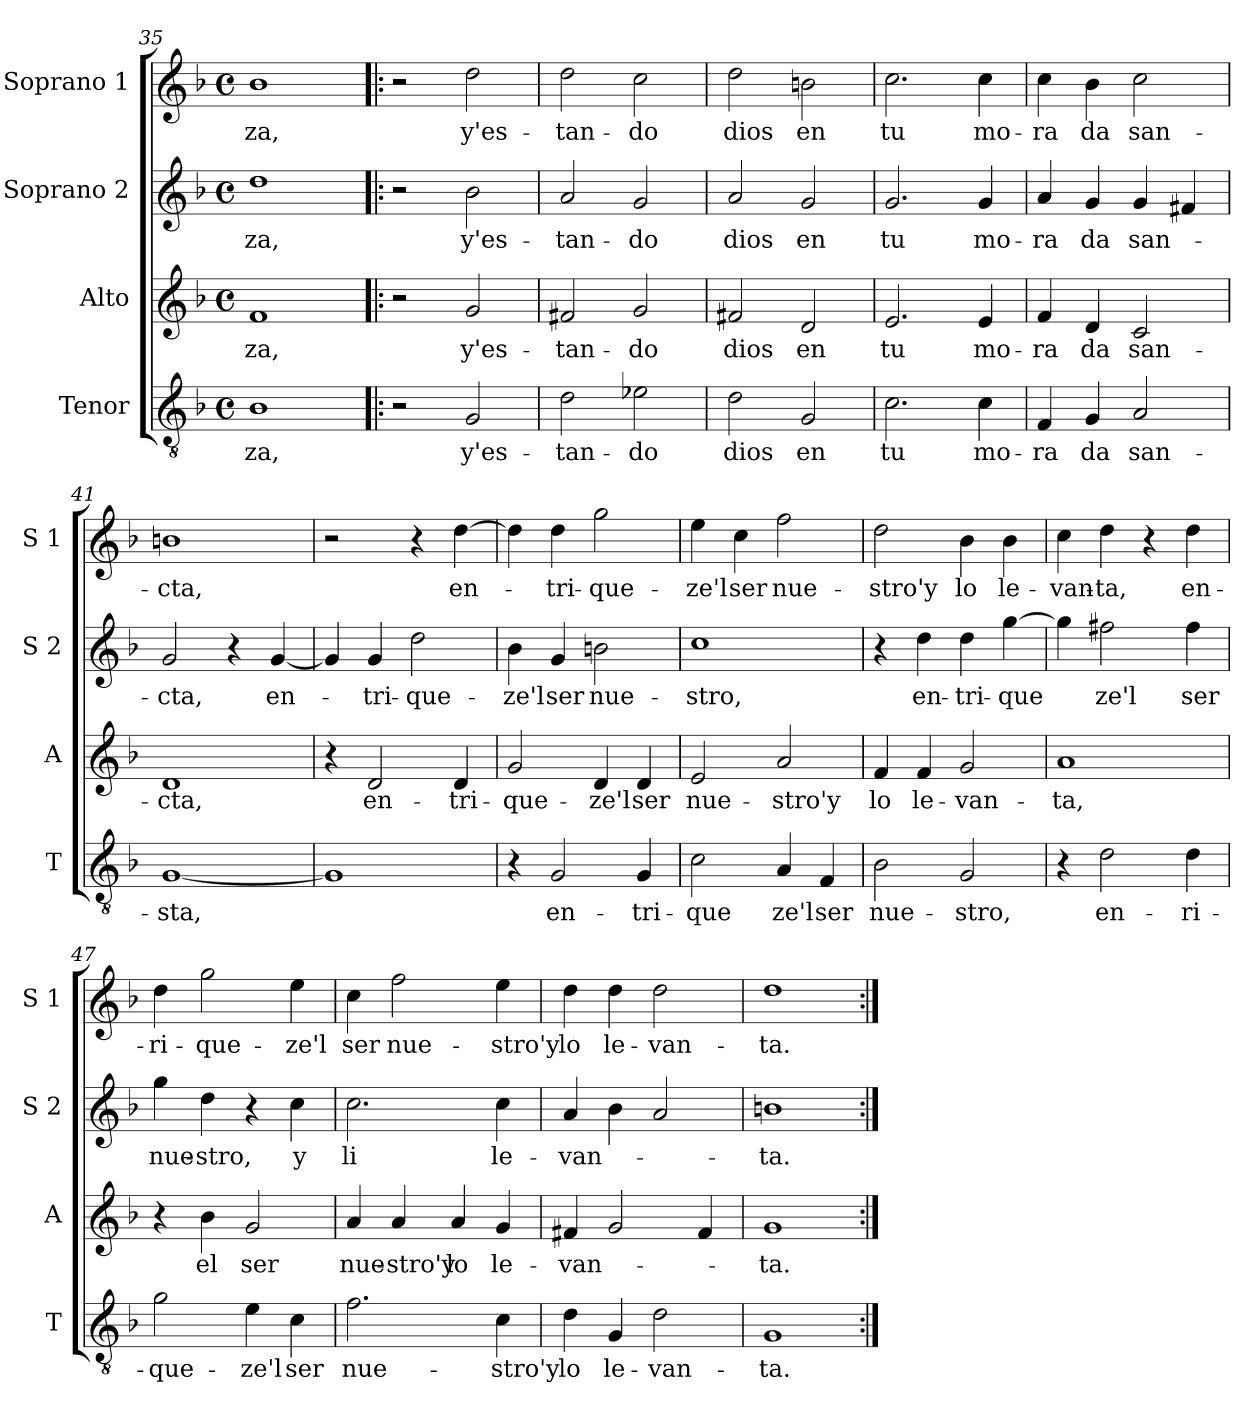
**kern	**text	**kern	**text	**kern	**text	**kern	**text
*part4	*part4	*part3	*part3	*part2	*part2	*part1	*part1
*staff4	*staff4	*staff3	*staff3	*staff2	*staff2	*staff1	*staff1
*I"Tenor	*	*I"Alto	*	*I"Soprano 2	*	*I"Soprano 1	*
*I'T	*	*I'A	*	*I'S 2	*	*I'S 1	*
!!LO:PB:g=z
*clefGv2	*	*clefG2	*	*clefG2	*	*clefG2	*
*k[b-]	*	*k[b-]	*	*k[b-]	*	*k[b-]	*
*F:	*	*F:	*	*F:	*	*F:	*
*M4/4	*	*M4/4	*	*M4/4	*	*M4/4	*
*met(c)	*	*met(c)	*	*met(c)	*	*met(c)	*
=35	=35	=35	=35	=35	=35	=35	=35
!	!LO:LY:b	!	!LO:LY:b	!	!LO:LY:b	!	!LO:LY:b
1B-	-za,	1f	-za,	1dd	-za,	1b-	-za,
=36!|:	=36!|:	=36!|:	=36!|:	=36!|:	=36!|:	=36!|:	=36!|:
2r	.	2r	.	2r	.	2r	.
!	!LO:LY:b	!	!LO:LY:b	!	!LO:LY:b	!	!LO:LY:b
2G/	y'es-	2g/	y'es-	2b-\	y'es-	2dd\	y'es-
=37	=37	=37	=37	=37	=37	=37	=37
!	!LO:LY:b	!	!LO:LY:b	!	!LO:LY:b	!	!LO:LY:b
2d\	-tan-	2f#X/	-tan-	2a/	-tan-	2dd\	-tan-
!	!LO:LY:b	!	!LO:LY:b	!	!LO:LY:b	!	!LO:LY:b
2e-X\	-do	2g/	-do	2g/	-do	2cc\	-do
=38	=38	=38	=38	=38	=38	=38	=38
!	!LO:LY:b	!	!LO:LY:b	!	!LO:LY:b	!	!LO:LY:b
2d\	dios	2f#X/	dios	2a/	dios	2dd\	dios
!	!LO:LY:b	!	!LO:LY:b	!	!LO:LY:b	!	!LO:LY:b
2G/	en	2d/	en	2g/	en	2bn\	en
=39	=39	=39	=39	=39	=39	=39	=39
!	!LO:LY:b	!	!LO:LY:b	!	!LO:LY:b	!	!LO:LY:b
2.c\	tu	2.e/	tu	2.g/	tu	2.cc\	tu
!	!LO:LY:b	!	!LO:LY:b	!	!LO:LY:b	!	!LO:LY:b
4c\	mo-	4e/	mo-	4g/	mo-	4cc\	mo-
=40	=40	=40	=40	=40	=40	=40	=40
!	!LO:LY:b	!	!LO:LY:b	!	!LO:LY:b	!	!LO:LY:b
4F/	-ra	4f/	-ra	4a/	-ra	4cc\	-ra
!	!LO:LY:b	!	!LO:LY:b	!	!LO:LY:b	!	!LO:LY:b
4G/	da	4d/	da	4g/	da	4b-\	da
!	!LO:LY:b	!	!LO:LY:b	!	!LO:LY:b	!	!LO:LY:b
2A/	san-	2c/	san-	4g/	san-	2cc\	san-
.	.	.	.	4f#X/	.	.	.
!!LO:LB:g=z
=41	=41	=41	=41	=41	=41	=41	=41
!	!LO:LY:b	!	!LO:LY:b	!	!LO:LY:b	!	!LO:LY:b
[1G	-sta,	1d	-cta,	2g/	-cta,	1bn	-cta,
.	.	.	.	4r	.	.	.
!	!	!	!	!	!LO:LY:b	!	!
.	.	.	.	[4g/	en-	.	.
=42	=42	=42	=42	=42	=42	=42	=42
1G]	.	4r	.	4g/]	.	2r	.
!	!	!	!LO:LY:b	!	!LO:LY:b	!	!
.	.	2d/	en-	4g/	-tri-	.	.
!	!	!	!	!	!LO:LY:b	!	!
.	.	.	.	2dd\	-que-	4r	.
!	!	!	!LO:LY:b	!	!	!	!LO:LY:b
.	.	4d/	-tri-	.	.	[4dd\	en-
=43	=43	=43	=43	=43	=43	=43	=43
!	!	!	!LO:LY:b	!	!LO:LY:b	!	!
4r	.	2g/	-que-	4b-\	-ze'l	4dd\]	.
!	!LO:LY:b	!	!	!	!LO:LY:b	!	!LO:LY:b
2G/	en-	.	.	4g/	ser	4dd\	-tri-
!	!	!	!LO:LY:b	!	!LO:LY:b	!	!LO:LY:b
.	.	4d/	-ze'l	2bn\	nue-	2gg\	-que-
!	!LO:LY:b	!	!LO:LY:b	!	!	!	!
4G/	-tri-	4d/	ser	.	.	.	.
=44	=44	=44	=44	=44	=44	=44	=44
!	!LO:LY:b	!	!LO:LY:b	!	!LO:LY:b	!	!LO:LY:b
2c\	-que	2e/	nue-	1cc	-stro,	4ee\	-ze'l
!	!	!	!	!	!	!	!LO:LY:b
.	.	.	.	.	.	4cc\	ser
!	!LO:LY:b	!	!LO:LY:b	!	!	!	!LO:LY:b
4A/	ze'l	2a/	-stro'y	.	.	2ff\	nue-
!	!LO:LY:b	!	!	!	!	!	!
4F/	ser	.	.	.	.	.	.
=45	=45	=45	=45	=45	=45	=45	=45
!	!LO:LY:b	!	!LO:LY:b	!	!	!	!LO:LY:b
2B-\	nue-	4f/	lo	4r	.	2dd\	-stro'y
!	!	!	!LO:LY:b	!	!LO:LY:b	!	!
.	.	4f/	le-	4dd\	en-	.	.
!	!LO:LY:b	!	!LO:LY:b	!	!LO:LY:b	!	!LO:LY:b
2G/	-stro,	2g/	-van-	4dd\	-tri-	4b-\	lo
!	!	!	!	!	!LO:LY:b	!	!LO:LY:b
.	.	.	.	[4gg\	-que	4b-\	le-
!!LO:LB:g=z
=46	=46	=46	=46	=46	=46	=46	=46
!	!	!	!LO:LY:b	!	!	!	!LO:LY:b
4r	.	1a	-ta,	4gg\]	.	4cc\	-van-
!	!LO:LY:b	!	!	!	!LO:LY:b	!	!LO:LY:b
2d\	en-	.	.	2ff#X\	ze'l	4dd\	-ta,
.	.	.	.	.	.	4r	.
!	!LO:LY:b	!	!	!	!LO:LY:b	!	!LO:LY:b
4d\	-ri-	.	.	4ff#\	ser	4dd\	en-
=47	=47	=47	=47	=47	=47	=47	=47
!	!LO:LY:b	!	!	!	!LO:LY:b	!	!LO:LY:b
2g\	-que-	4r	.	4gg\	nue-	4dd\	-ri-
!	!	!	!LO:LY:b	!	!LO:LY:b	!	!LO:LY:b
.	.	4b-\	el	4dd\	-stro,	2gg\	-que-
!	!LO:LY:b	!	!LO:LY:b	!	!	!	!
4e\	-ze'l	2g/	ser	4r	.	.	.
!	!LO:LY:b	!	!	!	!LO:LY:b	!	!LO:LY:b
4c\	ser	.	.	4cc\	y	4ee\	-ze'l
=48	=48	=48	=48	=48	=48	=48	=48
!	!LO:LY:b	!	!LO:LY:b	!	!LO:LY:b	!	!LO:LY:b
2.f\	nue-	4a/	nue-	2.cc\	li	4cc\	ser
!	!	!	!LO:LY:b	!	!	!	!LO:LY:b
.	.	4a/	-stro'y	.	.	2ff\	nue-
!	!	!	!LO:LY:b	!	!	!	!
.	.	4a/	lo	.	.	.	.
!	!LO:LY:b	!	!LO:LY:b	!	!LO:LY:b	!	!LO:LY:b
4c\	-stro'y	4g/	le-	4cc\	le-	4ee\	-stro'y
=49	=49	=49	=49	=49	=49	=49	=49
!	!LO:LY:b	!	!LO:LY:b	!	!LO:LY:b	!	!LO:LY:b
4d\	lo	4f#X/	-van-	4a/	-van-	4dd\	lo
!	!LO:LY:b	!	!	!	!	!	!LO:LY:b
4G/	le-	2g/	.	4b-\	.	4dd\	le-
!	!LO:LY:b	!	!	!	!	!	!LO:LY:b
2d\	-van-	.	.	2a/	.	2dd\	-van-
.	.	4f#/	.	.	.	.	.
=50	=50	=50	=50	=50	=50	=50	=50
!	!LO:LY:b	!	!LO:LY:b	!	!LO:LY:b	!	!LO:LY:b
1G	-ta.	1g	-ta.	1bn	-ta.	1dd	-ta.
=:|!	=:|!	=:|!	=:|!	=:|!	=:|!	=:|!	=:|!
*-	*-	*-	*-	*-	*-	*-	*-
